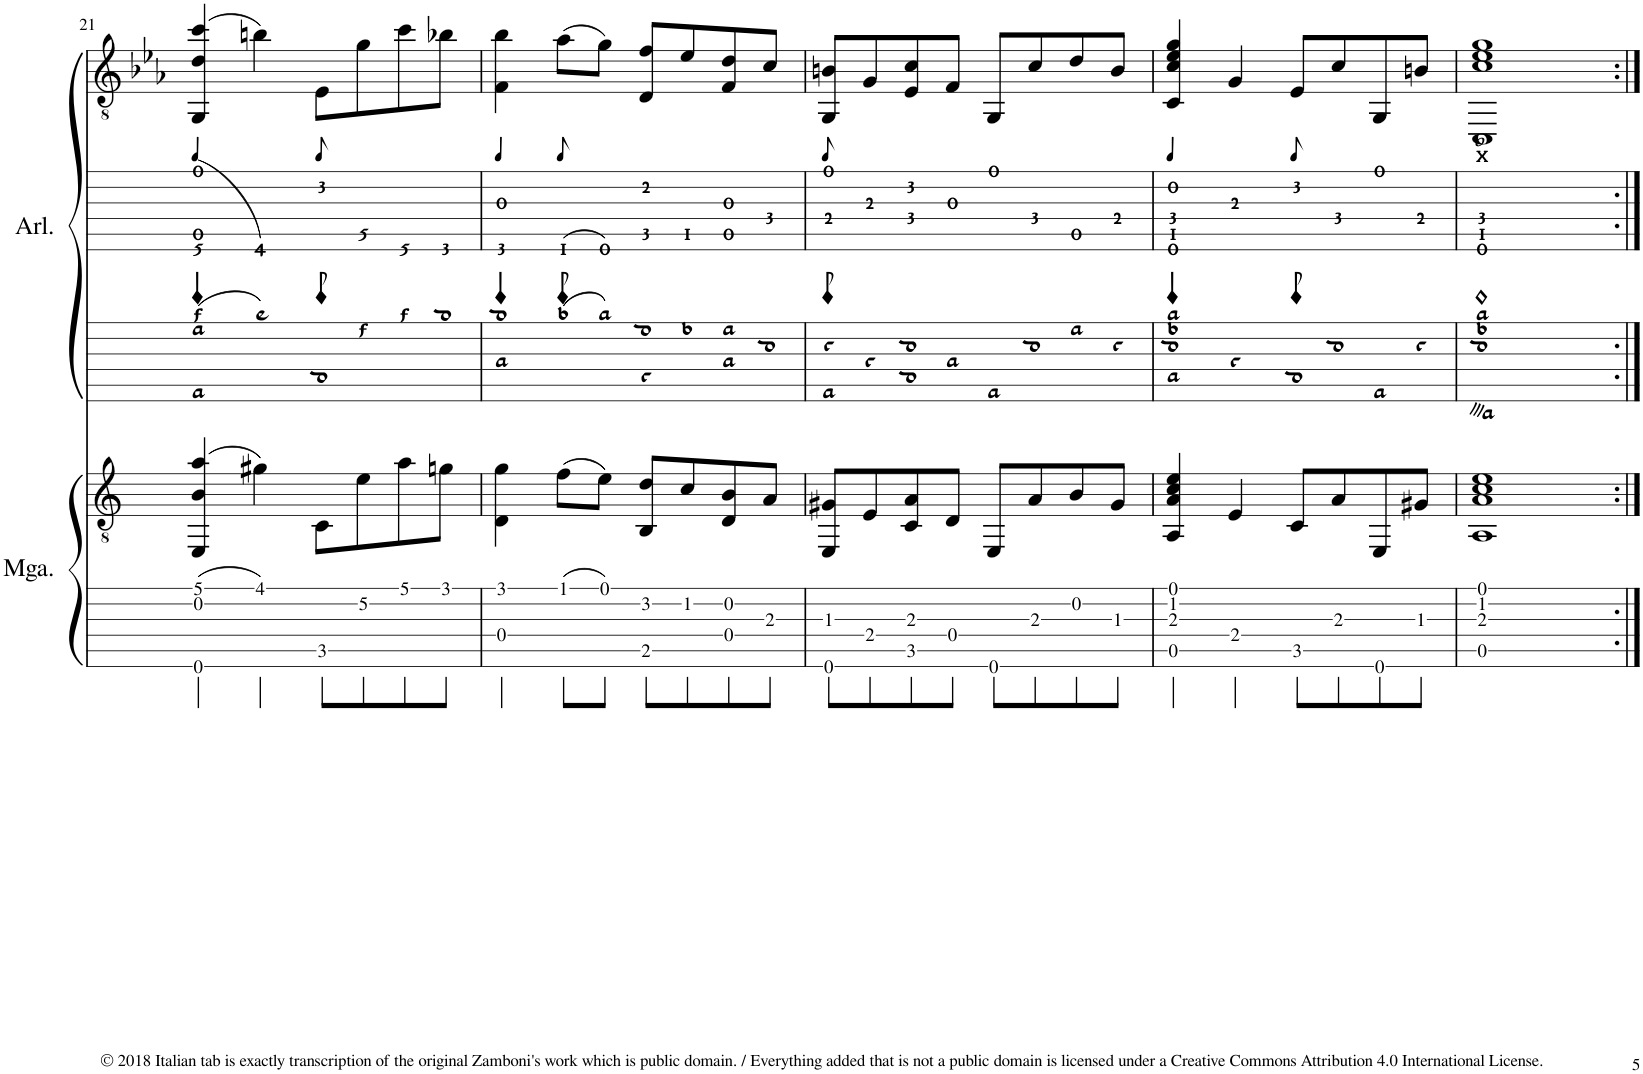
**kern	**kern	**kern	**kern	**kern
*part2	*part2	*part1	*part1	*part1
*staff5	*staff4	*staff3	*staff2	*staff1
*I"Modern guitar arr.	*	*I"Archlute	*	*
*I'Mga.	*	*I'Arl.	*	*
!!LO:PB:g=z
*	*clefGv2	*	*	*clefGv2
*k[b-e-a-]	*	*k[b-e-a-]	*k[b-e-a-]	*k[b-e-a-]
*M4/4	*M4/4	*M4/4	*M4/4	*M4/4
*met(c)	*met(c)	*met(c)	*met(c)	*met(c)
=21	=21	=21	=21	=21
4EE\ 4B\ 4a\	(4EE/ 4B/ 4a/	4GG 4d 4cc	4GG 4d 4cc	(4GG/ 4d/ 4cc/
4g#X\	4g#X\)	4bn	4bn	4bn\)
8C\L	8C\L	8E-L	8E-L	8E-\L
8e\	8e\	8gJ	8gJ	8g\
8a\	8a\	8ccL	8ccL	8cc\
8g-X\J	8gn\J	8b-XJ	8b-XJ	8b-X\J
=22	=22	=22	=22	=22
4D\ 4g\	4D\ 4g\	4F 4b-	4F 4b-	4F\ 4b-\
8f\L	(8f\L	8a-L	8a-L	(8a-\L
8e\J	8e\J)	8gJ	8gJ	8g\J)
8BB\ 8d\L	8BB/ 8d/L	8D\ 8f\L	8D\ 8f\L	8D/ 8f/L
8c\	8c/	8e-J	8e-J	8e-/
8D\ 8B\	8D/ 8B/	8F\ 8d\L	8F\ 8d\L	8F/ 8d/
8A\J	8A/J	8cJ	8cJ	8c/J
=23	=23	=23	=23	=23
8EE\ 8G#X\L	8EE/ 8G#X/L	8GG\ 8Bn\L	8GG\ 8Bn\L	8GG/ 8Bn/L
8E\	8E/	8GJ	8GJ	8G/
8C\ 8A\	8C/ 8A/	8E-\ 8c\L	8E-\ 8c\L	8E-/ 8c/
8D\J	8D/J	8FJ	8FJ	8F/J
8EE\L	8EE/L	8GGL	8GGL	8GG/L
8A\	8A/	8cJ	8cJ	8c/
8B\	8B/	8dL	8dL	8d/
8G#\J	8G#/J	8BJ	8BJ	8B/J
=24	=24	=24	=24	=24
4AA\ 4A\ 4c\ 4e\	4AA/ 4A/ 4c/ 4e/	4C 4c 4e- 4g	4C 4c 4e- 4g	4C/ 4c/ 4e-/ 4g/
4E\	4E/	4G	4G	4G/
8C\L	8C/L	8E-L	8E-L	8E-/L
8A\	8A/	8cJ	8cJ	8c/
8EE\	8EE/	8GGL	8GGL	8GG/
8G#\J	8G#X/J	8BJ	8BJ	8Bn/J
=25	=25	=25	=25	=25
1AA 1A 1c 1e	1AA 1A 1c 1e	1CC 1c 1e- 1g	1CC 1c 1e- 1g	1CC 1c 1e- 1g
=:|!	=:|!	=:|!	=:|!	=:|!
*-	*-	*-	*-	*-
